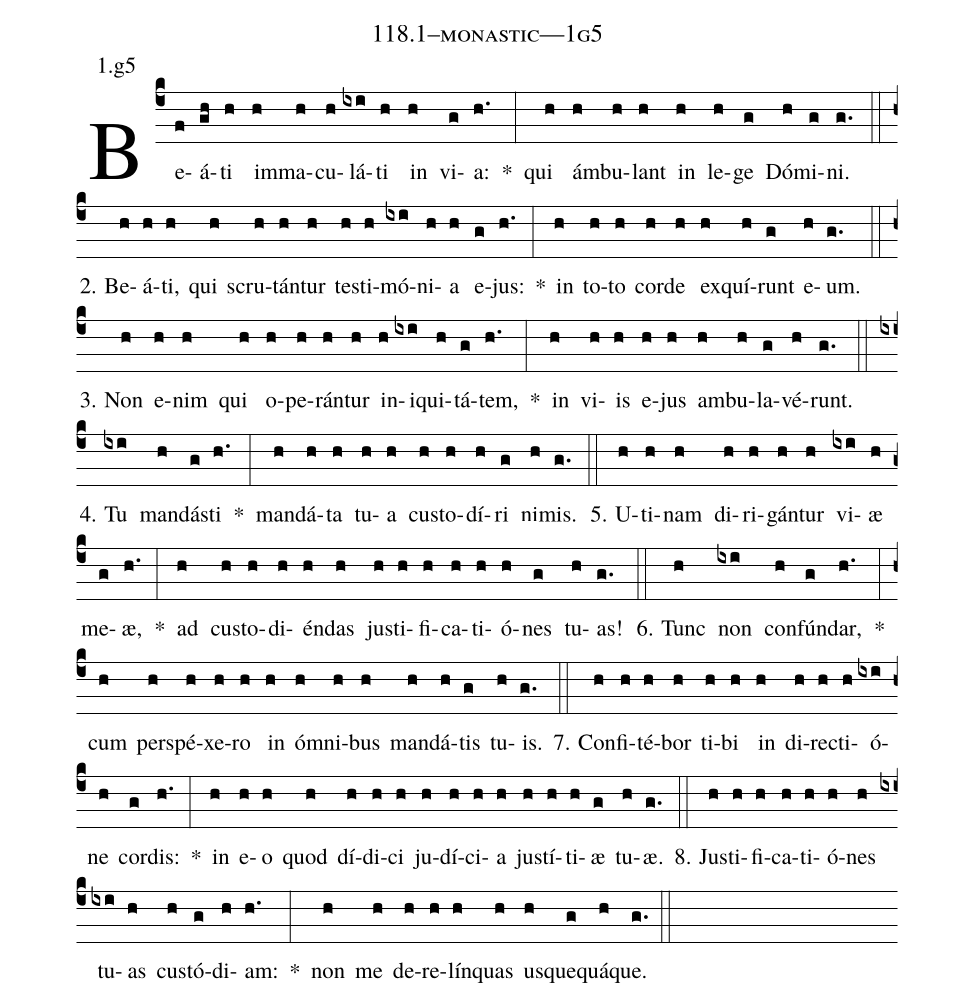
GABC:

name: 118.1--monastic---1g5;
annotation: 1.g5;
%%
(c4)Be(f)á(gh)ti(h) im(h)ma(h)cu(h)lá(ixi)ti(h) in(h) vi(g)a:(h.) *(:) qui(h) ám(h)bu(h)lant(h) in(h) le(h)ge(g) Dó(h)mi(g)ni.(g.) (::)
2. Be(h)á(h)ti,(h) qui(h) scru(h)tán(h)tur(h) tes(h)ti(h)mó(ixi)ni(h)a(h) e(g)jus:(h.) *(:) in(h) to(h)to(h) cor(h)de(h) ex(h)quí(h)runt(g) e(h)um.(g.) (::)
3. Non(h) e(h)nim(h) qui(h) o(h)pe(h)rán(h)tur(h) in(h)i(ixi)qui(h)tá(g)tem,(h.) *(:) in(h) vi(h)is(h) e(h)jus(h) am(h)bu(h)la(g)vé(h)runt.(g.) (::)
4. Tu(ixi) man(h)dás(g)ti(h.) *(:) man(h)dá(h)ta(h) tu(h)a(h) cus(h)to(h)dí(h)ri(g) ni(h)mis.(g.) (::)
5. U(h)ti(h)nam(h) di(h)ri(h)gán(h)tur(h) vi(ixi)æ(h) me(g)æ,(h.) *(:) ad(h) cus(h)to(h)di(h)én(h)das(h) jus(h)ti(h)fi(h)ca(h)ti(h)ó(h)nes(g) tu(h)as!(g.) (::)
6. Tunc(h) non(ixi) con(h)fún(g)dar,(h.) *(:) cum(h) per(h)spé(h)xe(h)ro(h) in(h) óm(h)ni(h)bus(h) man(h)dá(h)tis(g) tu(h)is.(g.) (::)
7. Con(h)fi(h)té(h)bor(h) ti(h)bi(h) in(h) di(h)rec(h)ti(h)ó(ixi)ne(h) cor(g)dis:(h.) *(:) in(h) e(h)o(h) quod(h) dí(h)di(h)ci(h) ju(h)dí(h)ci(h)a(h) jus(h)tí(h)ti(h)æ(g) tu(h)æ.(g.) (::)
8. Jus(h)ti(h)fi(h)ca(h)ti(h)ó(h)nes(h) tu(ixi)as(h) cus(h)tó(g)di(h)am:(h.) *(:) non(h) me(h) de(h)re(h)lín(h)quas(h) us(h)que(g)quá(h)que.(g.) (::)
